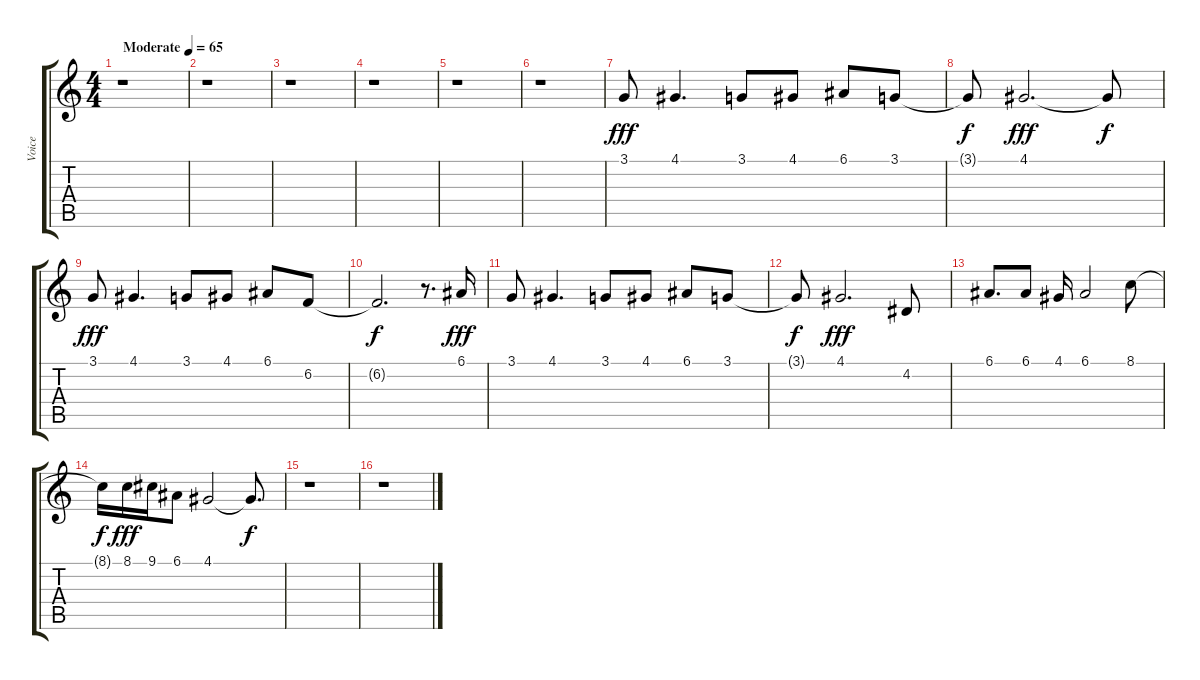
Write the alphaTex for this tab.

\track ("Voice" "Voice") {instrument frenchhorn}
\staff {score tabs}
\tuning (E4 B3 G3 D3 A2 E2) {hide}
\ts (4 4)
\tempo (65 "Moderate")
\clef g2
\ks c
r.1{dy fff instrument frenchhorn} |
r.1 |
r.1 |
r.1 |
r.1 |
r.1 |
3.1.8 4.1.4{d} 3.1.8 4.1.8 6.1.8 3.1.8 |
3.1{t}.8{dy f} 4.1.2{d dy fff} 4.1{t}.8{dy f} |
3.1.8{dy fff} 4.1.4{d} 3.1.8 4.1.8 6.1.8 6.2.8 |
6.2{t}.2{d dy f} r.8{d} 6.1.16{dy fff} |
3.1.8 4.1.4{d} 3.1.8 4.1.8 6.1.8 3.1.8 |
3.1{t}.8{dy f} 4.1.2{d dy fff} 4.2.8 |
6.1.8{d} 6.1.8 4.1.16 6.1.2 8.1.8 |
8.1{t}.16{dy f} 8.1.16{dy fff} 9.1.16 6.1.8 4.1.2 4.1{t}.8{d dy f} |
r.1 |
r.1
